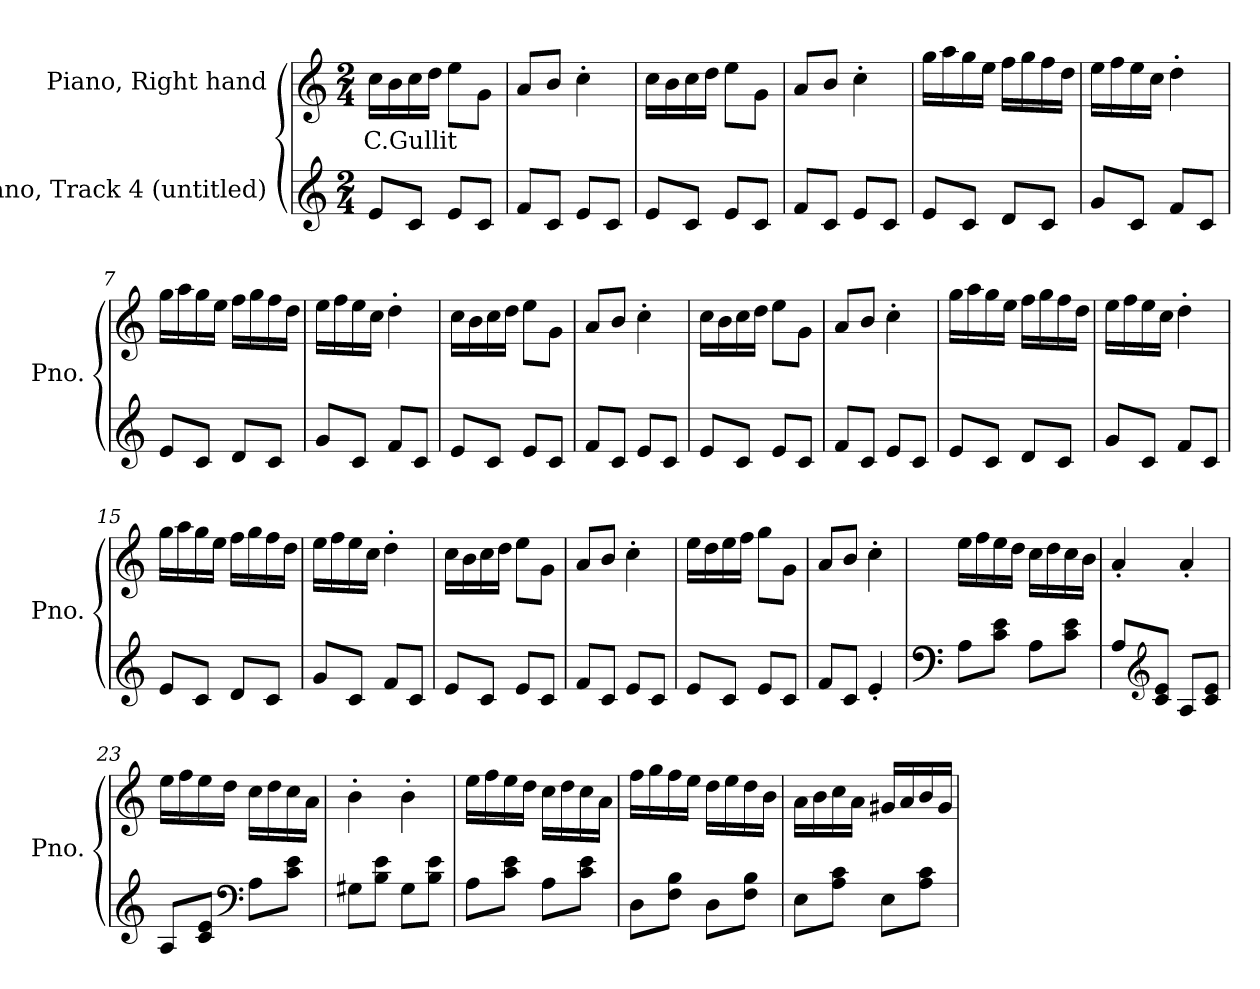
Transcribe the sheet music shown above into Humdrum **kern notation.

**kern	**kern	**text
*part2	*part1	*part1
*staff2	*staff1	*staff1
*I"Piano, Track 4 (untitled)	*I"Piano, Right hand	*
*I'Pno.	*I'Pno.	*
*clefG2	*clefG2	*
*k[]	*k[]	*
*M2/4	*M2/4	*
*MM120	*MM120	*
=1	=1	=1
!	!	!LO:LY:b
8e/L	16cc\LL	C.Gullit
.	16b\	.
8c/J	16cc\	.
.	16dd\JJ	.
8e/L	8ee\L	.
8c/J	8g\J	.
=2	=2	=2
8f/L	8a/L	.
8c/J	8b/J	.
8e/L	4cc'\	.
8c/J	.	.
=3	=3	=3
8e/L	16cc\LL	.
.	16b\	.
8c/J	16cc\	.
.	16dd\JJ	.
8e/L	8ee\L	.
8c/J	8g\J	.
=4	=4	=4
8f/L	8a/L	.
8c/J	8b/J	.
8e/L	4cc'\	.
8c/J	.	.
!!LO:LB:g=z
=5	=5	=5
8e/L	16gg\LL	.
.	16aa\	.
8c/J	16gg\	.
.	16ee\JJ	.
8d/L	16ff\LL	.
.	16gg\	.
8c/J	16ff\	.
.	16dd\JJ	.
=6	=6	=6
8g/L	16ee\LL	.
.	16ff\	.
8c/J	16ee\	.
.	16cc\JJ	.
8f/L	4dd'\	.
8c/J	.	.
=7	=7	=7
8e/L	16gg\LL	.
.	16aa\	.
8c/J	16gg\	.
.	16ee\JJ	.
8d/L	16ff\LL	.
.	16gg\	.
8c/J	16ff\	.
.	16dd\JJ	.
=8	=8	=8
8g/L	16ee\LL	.
.	16ff\	.
8c/J	16ee\	.
.	16cc\JJ	.
8f/L	4dd'\	.
8c/J	.	.
=9	=9	=9
8e/L	16cc\LL	.
.	16b\	.
8c/J	16cc\	.
.	16dd\JJ	.
8e/L	8ee\L	.
8c/J	8g\J	.
=10	=10	=10
8f/L	8a/L	.
8c/J	8b/J	.
8e/L	4cc'\	.
8c/J	.	.
!!LO:LB:g=z
=11	=11	=11
8e/L	16cc\LL	.
.	16b\	.
8c/J	16cc\	.
.	16dd\JJ	.
8e/L	8ee\L	.
8c/J	8g\J	.
=12	=12	=12
8f/L	8a/L	.
8c/J	8b/J	.
8e/L	4cc'\	.
8c/J	.	.
=13	=13	=13
8e/L	16gg\LL	.
.	16aa\	.
8c/J	16gg\	.
.	16ee\JJ	.
8d/L	16ff\LL	.
.	16gg\	.
8c/J	16ff\	.
.	16dd\JJ	.
=14	=14	=14
8g/L	16ee\LL	.
.	16ff\	.
8c/J	16ee\	.
.	16cc\JJ	.
8f/L	4dd'\	.
8c/J	.	.
=15	=15	=15
8e/L	16gg\LL	.
.	16aa\	.
8c/J	16gg\	.
.	16ee\JJ	.
8d/L	16ff\LL	.
.	16gg\	.
8c/J	16ff\	.
.	16dd\JJ	.
=16	=16	=16
8g/L	16ee\LL	.
.	16ff\	.
8c/J	16ee\	.
.	16cc\JJ	.
8f/L	4dd'\	.
8c/J	.	.
!!LO:LB:g=z
=17	=17	=17
8e/L	16cc\LL	.
.	16b\	.
8c/J	16cc\	.
.	16dd\JJ	.
8e/L	8ee\L	.
8c/J	8g\J	.
=18	=18	=18
8f/L	8a/L	.
8c/J	8b/J	.
8e/L	4cc'\	.
8c/J	.	.
=19	=19	=19
8e/L	16ee\LL	.
.	16dd\	.
8c/J	16ee\	.
.	16ff\JJ	.
8e/L	8gg\L	.
8c/J	8g\J	.
=20	=20	=20
8f/L	8a/L	.
8c/J	8b/J	.
4e'/	4cc'\	.
=21	=21	=21
*clefF4	*	*
8A\L	16ee\LL	.
.	16ff\	.
8c\ 8e\J	16ee\	.
.	16dd\JJ	.
8A\L	16cc\LL	.
.	16dd\	.
8c\ 8e\J	16cc\	.
.	16b\JJ	.
=22	=22	=22
8A/L	4a'/	.
*clefG2	*	*
8c/ 8e/J	.	.
8A/L	4a'/	.
8c/ 8e/J	.	.
!!LO:LB:g=z
=23	=23	=23
8A/L	16ee\LL	.
.	16ff\	.
8c/ 8e/J	16ee\	.
.	16dd\JJ	.
*clefF4	*	*
8A\L	16cc\LL	.
.	16dd\	.
8c\ 8e\J	16cc\	.
.	16a\JJ	.
=24	=24	=24
8G#X\L	4b'\	.
8B\ 8e\J	.	.
8G#\L	4b'\	.
8B\ 8e\J	.	.
=25	=25	=25
8A\L	16ee\LL	.
.	16ff\	.
8c\ 8e\J	16ee\	.
.	16dd\JJ	.
8A\L	16cc\LL	.
.	16dd\	.
8c\ 8e\J	16cc\	.
.	16a\JJ	.
=26	=26	=26
8D\L	16ff\LL	.
.	16gg\	.
8F\ 8B\J	16ff\	.
.	16ee\JJ	.
8D\L	16dd\LL	.
.	16ee\	.
8F\ 8B\J	16dd\	.
.	16b\JJ	.
=27	=27	=27
8E\L	16a\LL	.
.	16b\	.
8A\ 8c\J	16cc\	.
.	16a\JJ	.
8E\L	16g#X/LL	.
.	16a/	.
8A\ 8c\J	16b/	.
.	16g#/JJ	.
=	=	=
*-	*-	*-
